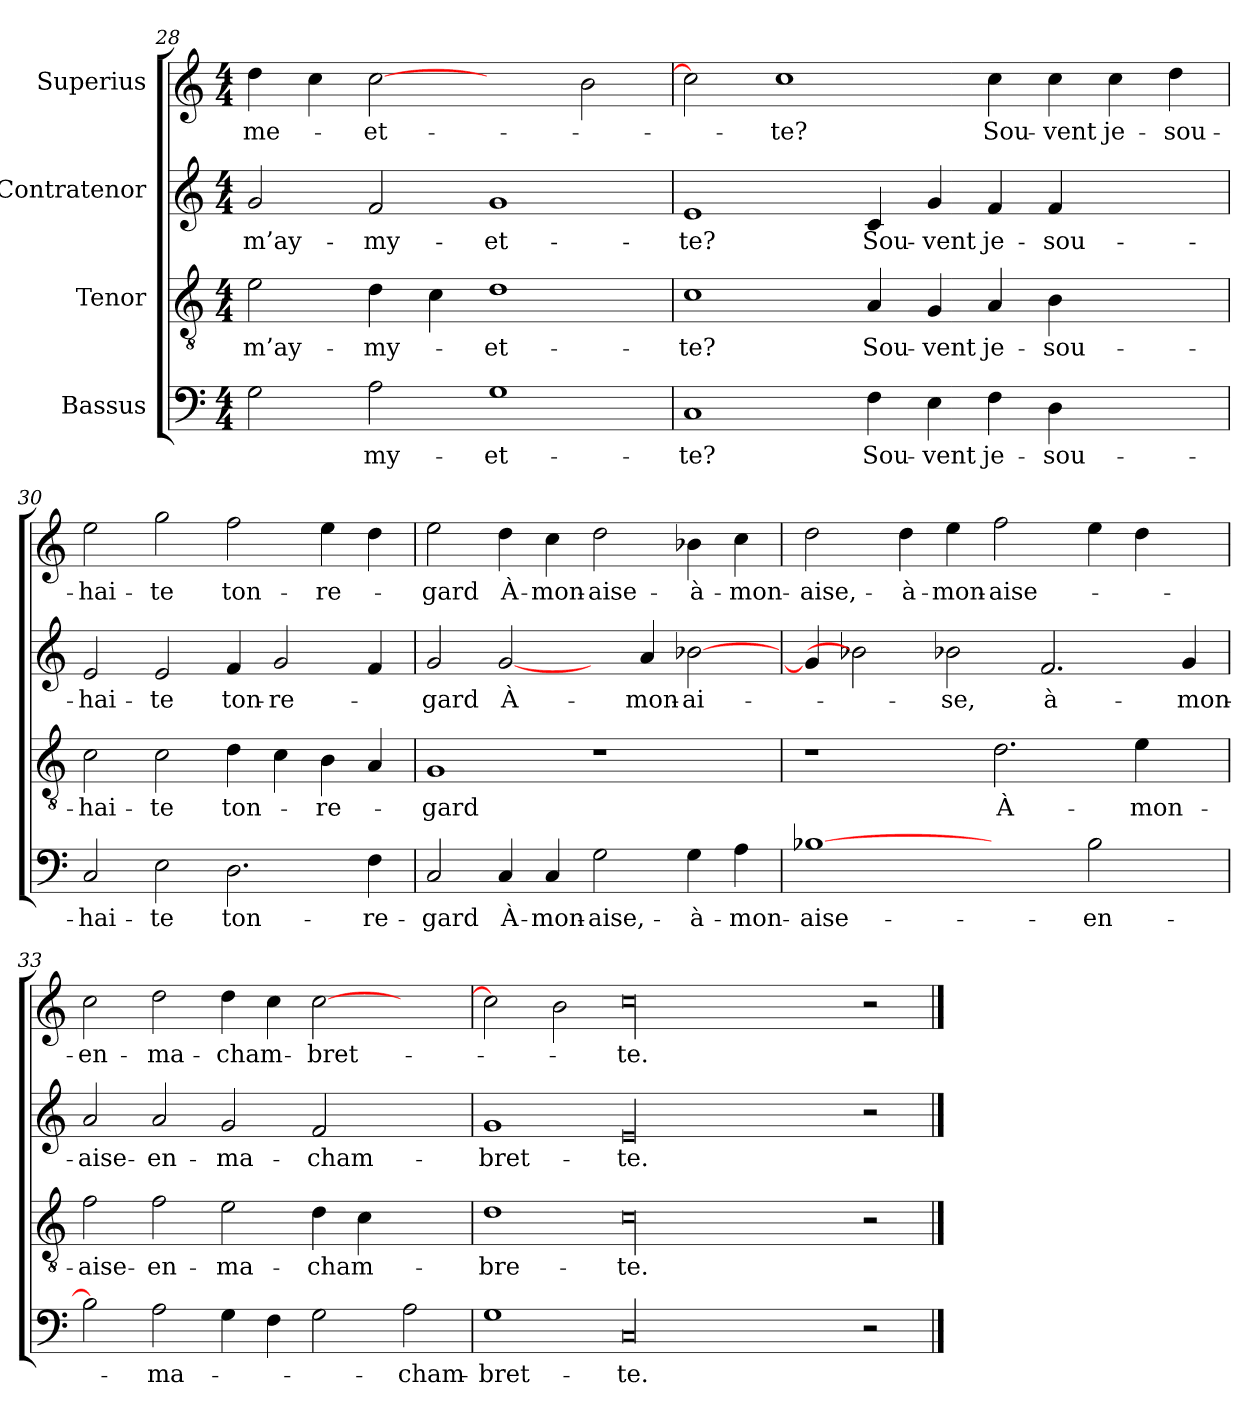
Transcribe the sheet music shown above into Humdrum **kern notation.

**kern	**text	**kern	**text	**kern	**text	**kern	**text
*part4	*part4	*part3	*part3	*part2	*part2	*part1	*part1
*staff4	*staff4	*staff3	*staff3	*staff2	*staff2	*staff1	*staff1
*I"Bassus	*	*I"Tenor	*	*I"Contratenor	*	*I"Superius	*
*clefF4	*	*clefGv2	*	*clefG2	*	*clefG2	*
*k[]	*	*k[]	*	*k[]	*	*k[]	*
*M4/4	*	*M4/4	*	*M4/4	*	*M4/4	*
=28	=28	=28	=28	=28	=28	=28	=28
2G\	.	2e\	m’ay-	2g/	m’ay-	4dd\	-me-
.	.	.	.	.	.	4cc\	.
2A\	-my-	4d\	-my-	2f/	-my-	[2cc\	-et-
.	.	4c\	.	.	.	.	.
1G\	-et-	1d\	-et-	1g/	-et-	2ryy	.
.	.	.	.	.	.	2b\	.
=29	=29	=29	=29	=29	=29	=29	=29
1C/	-te?	1c\	-te?	1e/	-te?	2cc\]	.
.	.	.	.	.	.	1cc\	-te?
4F\	Sou-	4A/	Sou-	4c/	Sou-	.	.
4E\	-vent	4G/	-vent	4g/	-vent	.	.
4F\	je-	4A/	je-	4f/	je-	4cc\	Sou-
4D\	sou-	4B\	sou-	4f/	sou-	4cc\	-vent
2ryy	.	2ryy	.	2ryy	.	4cc\	je-
.	.	.	.	.	.	4dd\	sou-
=30	=30	=30	=30	=30	=30	=30	=30
2C/	-hai-	2c\	-hai-	2e/	-hai-	2ee\	-hai-
2E\	-te	2c\	-te	2e/	-te	2gg\	-te
2.D\	ton-	4d\	ton-	4f/	ton-	2ff\	ton-
.	.	4c\	.	2g/	re-	.	.
.	.	4B\	re-	.	.	4ee\	re-
4F\	re-	4A/	.	4f/	.	4dd\	.
=31	=31	=31	=31	=31	=31	=31	=31
2C/	-gard	1G/	-gard	2g/	-gard	2ee\	-gard
4C/	À-	.	.	[2g/	À-	4dd\	À-
4C/	mon-	.	.	.	.	4cc\	mon-
2G\	aise,-	1r	.	4ryy	.	2dd\	aise-
.	.	.	.	4a/	mon-	.	.
4G\	à-	.	.	[2b-X\	ai-	4b-X\	à-
4A\	mon-	.	.	.	.	4cc\	mon-
=32	=32	=32	=32	=32	=32	=32	=32
[1B-X\	aise-	1r	.	4g/]	.	2dd\	aise,-
.	.	.	.	2b-X\]	.	.	.
.	.	.	.	.	.	4dd\	à-
.	.	.	.	2b-X\	-se,	4ee\	mon-
2ryy	.	2.d\	À-	.	.	2ff\	aise-
.	.	.	.	2.f/	à-	.	.
2B-\	en-	.	.	.	.	4ee\	.
.	.	4e\	mon-	.	.	4dd\	.
4ryy	.	4ryy	.	4g/	mon-	4ryy	.
=33	=33	=33	=33	=33	=33	=33	=33
2B-\]	.	2f\	aise-	2a/	aise-	2cc\	en-
2A\	ma-	2f\	en-	2a/	en-	2dd\	ma-
4G\	.	2e\	ma-	2g/	ma-	4dd\	cham-
4F\	.	.	.	.	.	4cc\	.
2G\	.	4d\	cham-	2f/	cham-	[2cc\	-bret-
.	.	4c\	.	.	.	.	.
2A\	cham-	2ryy	.	2ryy	.	2ryy	.
=34	=34	=34	=34	=34	=34	=34	=34
1G\	-bret-	1d\	-bre-	1g/	-bret-	2cc\]	.
.	.	.	.	.	.	2b\	.
00C/	-te.	00c\	-te.	00e/	-te.	00cc\	-te.
2r	.	2r	.	2r	.	2r	.
==	==	==	==	==	==	==	==
*-	*-	*-	*-	*-	*-	*-	*-
